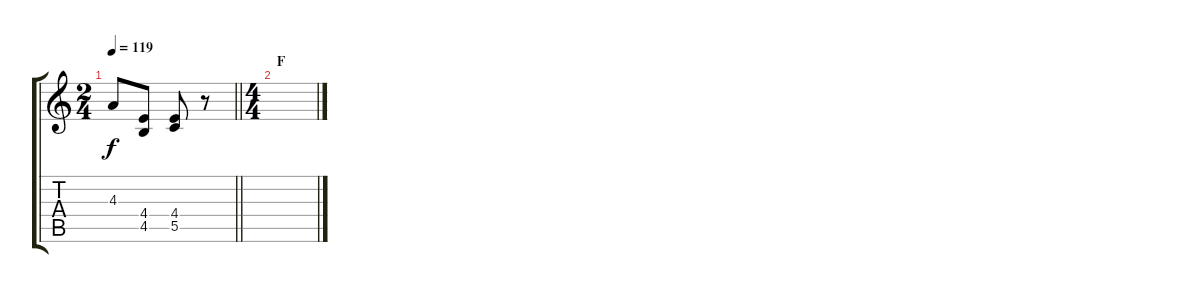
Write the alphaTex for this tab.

\track "" {instrument overdrivenguitar}
\staff {score tabs}
\tuning (D4 A3 F3 C3 G2 C2) {hide}
\ts (2 4)
\tempo 119
\clef g2
\barLineRight lightlight
\ks c
4.3.8{dy f} (4.4 4.5).8 (4.4 5.5).8 r.8 |
\ts (4 4)
\section ("" "F")
